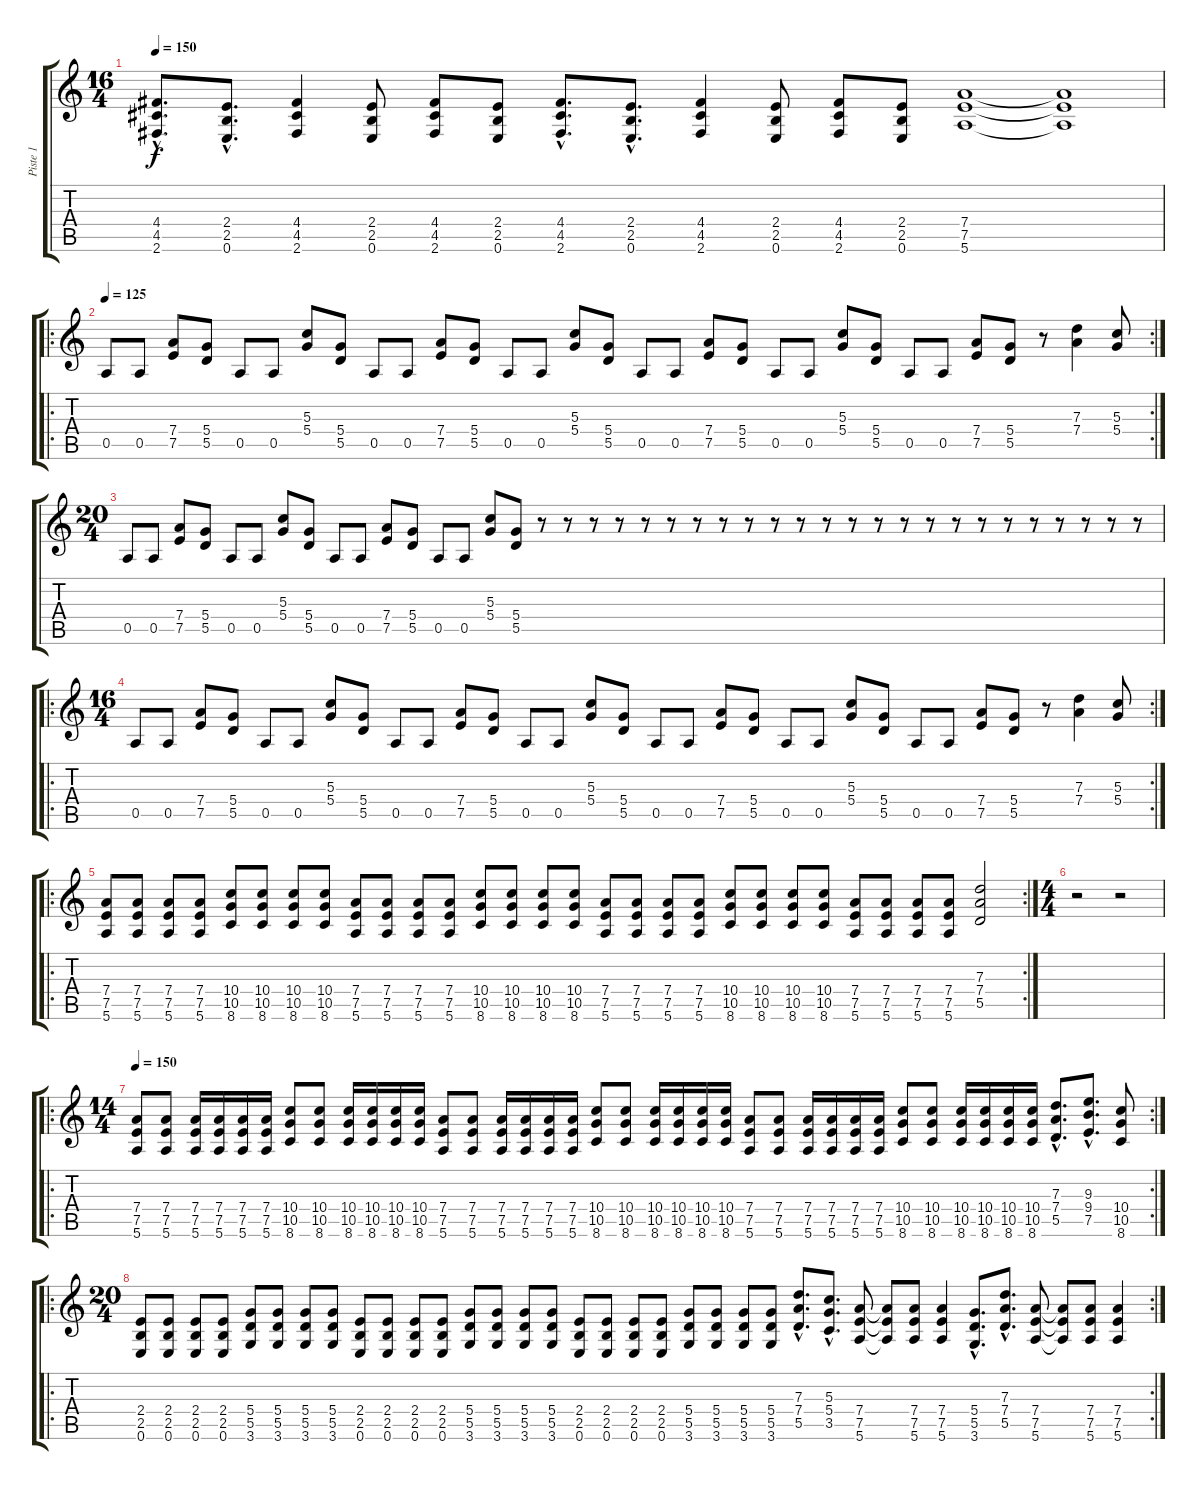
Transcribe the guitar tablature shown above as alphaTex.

\track ("Piste 1" "Piste 1") {instrument distortionguitar}
\staff {score tabs}
\tuning (E4 B3 G3 D3 A2 E2) {hide}
\ts (16 4)
\tempo 150
\clef g2
\ks c
(4.4{hac} 4.5{hac} 2.6{hac}).8{d dy f} (2.4{hac} 2.5{hac} 0.6{hac}).8{d} (4.4 4.5 2.6).4 (2.4 2.5 0.6).8 (4.4 4.5 2.6).8 (2.4 2.5 0.6).8 (4.4{hac} 4.5{hac} 2.6{hac}).8{d} (2.4{hac} 2.5{hac} 0.6{hac}).8{d} (4.4 4.5 2.6).4 (2.4 2.5 0.6).8 (4.4 4.5 2.6).8 (2.4 2.5 0.6).8 (7.4 7.5 5.6).1 (7.4{t} 7.5{t} 5.6{t}).1 |
\ro
\rc 2
\tempo 125
0.5.8 0.5.8 (7.4 7.5).8 (5.4 5.5).8 0.5.8 0.5.8 (5.3 5.4).8 (5.4 5.5).8 0.5.8 0.5.8 (7.4 7.5).8 (5.4 5.5).8 0.5.8 0.5.8 (5.3 5.4).8 (5.4 5.5).8 0.5.8 0.5.8 (7.4 7.5).8 (5.4 5.5).8 0.5.8 0.5.8 (5.3 5.4).8 (5.4 5.5).8 0.5.8 0.5.8 (7.4 7.5).8 (5.4 5.5).8 r.8 (7.3 7.4).4 (5.3 5.4).8 |
\ts (20 4)
0.5.8 0.5.8 (7.4 7.5).8 (5.4 5.5).8 0.5.8 0.5.8 (5.3 5.4).8 (5.4 5.5).8 0.5.8 0.5.8 (7.4 7.5).8 (5.4 5.5).8 0.5.8 0.5.8 (5.3 5.4).8 (5.4 5.5).8 r.8 r.8 r.8 r.8 r.8 r.8 r.8 r.8 r.8 r.8 r.8 r.8 r.8 r.8 r.8 r.8 r.8 r.8 r.8 r.8 r.8 r.8 r.8 r.8 |
\ro
\rc 2
\ts (16 4)
0.5.8 0.5.8 (7.4 7.5).8 (5.4 5.5).8 0.5.8 0.5.8 (5.3 5.4).8 (5.4 5.5).8 0.5.8 0.5.8 (7.4 7.5).8 (5.4 5.5).8 0.5.8 0.5.8 (5.3 5.4).8 (5.4 5.5).8 0.5.8 0.5.8 (7.4 7.5).8 (5.4 5.5).8 0.5.8 0.5.8 (5.3 5.4).8 (5.4 5.5).8 0.5.8 0.5.8 (7.4 7.5).8 (5.4 5.5).8 r.8 (7.3 7.4).4 (5.3 5.4).8 |
\ro
\rc 2
(7.4 7.5 5.6).8 (7.4 7.5 5.6).8 (7.4 7.5 5.6).8 (7.4 7.5 5.6).8 (10.4 10.5 8.6).8 (10.4 10.5 8.6).8 (10.4 10.5 8.6).8 (10.4 10.5 8.6).8 (7.4 7.5 5.6).8 (7.4 7.5 5.6).8 (7.4 7.5 5.6).8 (7.4 7.5 5.6).8 (10.4 10.5 8.6).8 (10.4 10.5 8.6).8 (10.4 10.5 8.6).8 (10.4 10.5 8.6).8 (7.4 7.5 5.6).8 (7.4 7.5 5.6).8 (7.4 7.5 5.6).8 (7.4 7.5 5.6).8 (10.4 10.5 8.6).8 (10.4 10.5 8.6).8 (10.4 10.5 8.6).8 (10.4 10.5 8.6).8 (7.4 7.5 5.6).8 (7.4 7.5 5.6).8 (7.4 7.5 5.6).8 (7.4 7.5 5.6).8 (7.3 7.4 5.5).2 |
\ts (4 4)
r.2 r.2 |
\ro
\rc 2
\ts (14 4)
\tempo 150
(7.4 7.5 5.6).8 (7.4 7.5 5.6).8 (7.4 7.5 5.6).16 (7.4 7.5 5.6).16 (7.4 7.5 5.6).16 (7.4 7.5 5.6).16 (10.4 10.5 8.6).8 (10.4 10.5 8.6).8 (10.4 10.5 8.6).16 (10.4 10.5 8.6).16 (10.4 10.5 8.6).16 (10.4 10.5 8.6).16 (7.4 7.5 5.6).8 (7.4 7.5 5.6).8 (7.4 7.5 5.6).16 (7.4 7.5 5.6).16 (7.4 7.5 5.6).16 (7.4 7.5 5.6).16 (10.4 10.5 8.6).8 (10.4 10.5 8.6).8 (10.4 10.5 8.6).16 (10.4 10.5 8.6).16 (10.4 10.5 8.6).16 (10.4 10.5 8.6).16 (7.4 7.5 5.6).8 (7.4 7.5 5.6).8 (7.4 7.5 5.6).16 (7.4 7.5 5.6).16 (7.4 7.5 5.6).16 (7.4 7.5 5.6).16 (10.4 10.5 8.6).8 (10.4 10.5 8.6).8 (10.4 10.5 8.6).16 (10.4 10.5 8.6).16 (10.4 10.5 8.6).16 (10.4 10.5 8.6).16 (7.3{hac} 7.4{hac} 5.5{hac}).8{d} (9.3{hac} 9.4{hac} 7.5{hac}).8{d} (10.4 10.5 8.6).8 |
\ro
\rc 2
\ts (20 4)
(2.4 2.5 0.6).8 (2.4 2.5 0.6).8 (2.4 2.5 0.6).8 (2.4 2.5 0.6).8 (5.4 5.5 3.6).8 (5.4 5.5 3.6).8 (5.4 5.5 3.6).8 (5.4 5.5 3.6).8 (2.4 2.5 0.6).8 (2.4 2.5 0.6).8 (2.4 2.5 0.6).8 (2.4 2.5 0.6).8 (5.4 5.5 3.6).8 (5.4 5.5 3.6).8 (5.4 5.5 3.6).8 (5.4 5.5 3.6).8 (2.4 2.5 0.6).8 (2.4 2.5 0.6).8 (2.4 2.5 0.6).8 (2.4 2.5 0.6).8 (5.4 5.5 3.6).8 (5.4 5.5 3.6).8 (5.4 5.5 3.6).8 (5.4 5.5 3.6).8 (7.3{hac} 7.4{hac} 5.5{hac}).8{d} (5.3{hac} 5.4{hac} 3.5{hac}).8{d} (7.4 7.5 5.6).8 (7.4{t} 7.5{t} 5.6{t}).8 (7.4 7.5 5.6).8 (7.4 7.5 5.6).4 (5.4{hac} 5.5{hac} 3.6{hac}).8{d} (7.3{hac} 7.4{hac} 5.5{hac}).8{d} (7.4 7.5 5.6).8 (7.4{t} 7.5{t} 5.6{t}).8 (7.4 7.5 5.6).8 (7.4 7.5 5.6).4
